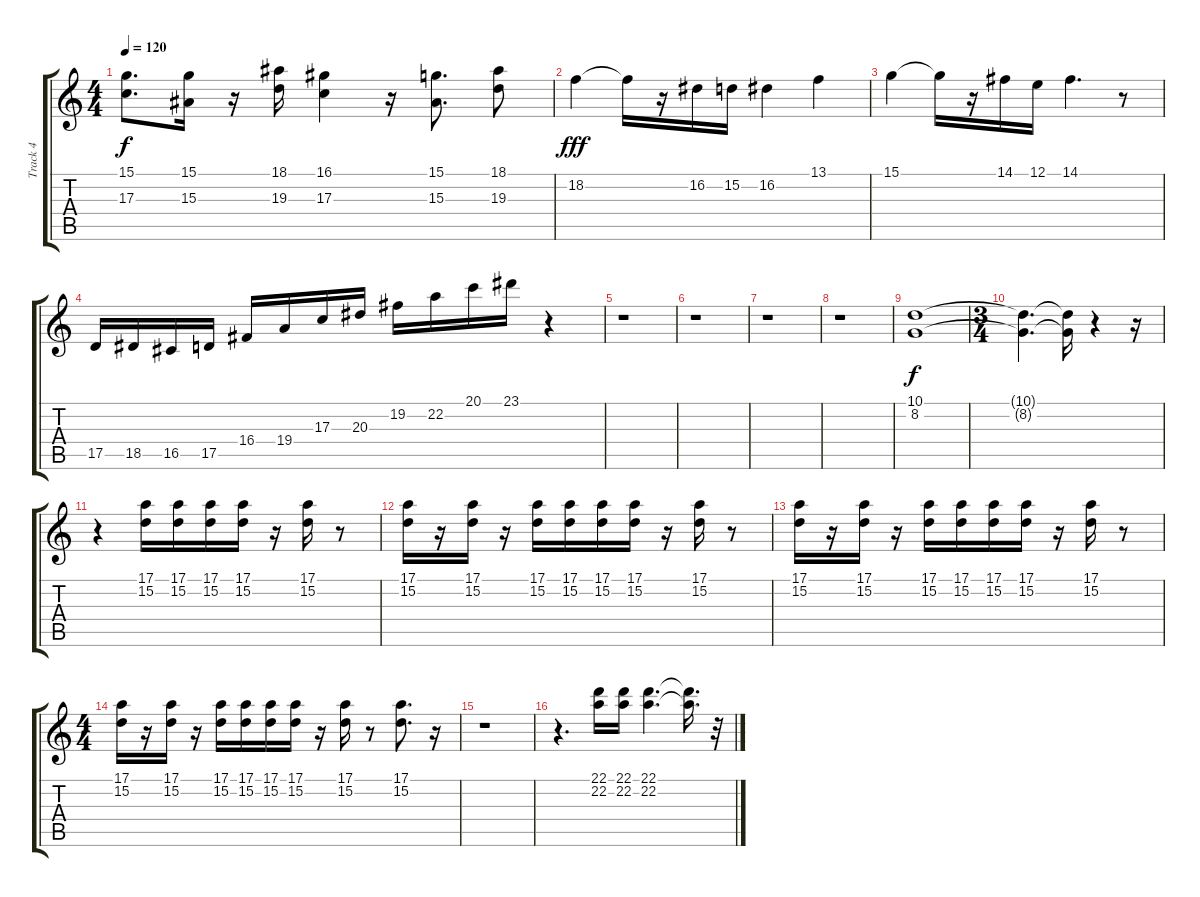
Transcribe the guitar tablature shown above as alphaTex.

\track ("Track 4" "Track 4") {instrument oboe}
\staff {score tabs}
\tuning (E4 B3 G3 D3 A2 E2) {hide}
\ts (4 4)
\tempo 120
\clef g2
\ks c
(15.1 17.3).8{d dy f} (15.1 15.3).16 r.16 (18.1 19.3).16 (16.1 17.3).4 r.16 (15.1 15.3).8{d} (18.1 19.3).8 |
18.2.4{dy fff} 18.2{t}.16 r.16 16.2.16 15.2.16 16.2.4 13.1.4 |
15.1.4 15.1{t}.16 r.16 14.1.16 12.1.16 14.1.4{d} r.8 |
17.5.16 18.5.16 16.5.16 17.5.16 16.4.16 19.4.16 17.3.16 20.3.16 19.2.16 22.2.16 20.1.16 23.1.16 r.4 |
r.1 |
r.1 |
r.1 |
r.1 |
(10.1 8.2).1{dy f} |
\ts (3 4)
(10.1{t} 8.2{t}).4{d} (10.1{t} 8.2{t}).16 r.4 r.16 |
r.4 (17.1 15.2).16 (17.1 15.2).16 (17.1 15.2).16 (17.1 15.2).16 r.16 (17.1 15.2).16 r.8 |
(17.1 15.2).16 r.16 (17.1 15.2).16 r.16 (17.1 15.2).16 (17.1 15.2).16 (17.1 15.2).16 (17.1 15.2).16 r.16 (17.1 15.2).16 r.8 |
(17.1 15.2).16 r.16 (17.1 15.2).16 r.16 (17.1 15.2).16 (17.1 15.2).16 (17.1 15.2).16 (17.1 15.2).16 r.16 (17.1 15.2).16 r.8 |
\ts (4 4)
(17.1 15.2).16 r.16 (17.1 15.2).16 r.16 (17.1 15.2).16 (17.1 15.2).16 (17.1 15.2).16 (17.1 15.2).16 r.16 (17.1 15.2).16 r.8 (17.1 15.2).8{d} r.16 |
r.1 |
r.4{d} (22.1 22.2).16 (22.1 22.2).16 (22.1 22.2).4{d} (22.1{t} 22.2{t}).16{d} r.32
